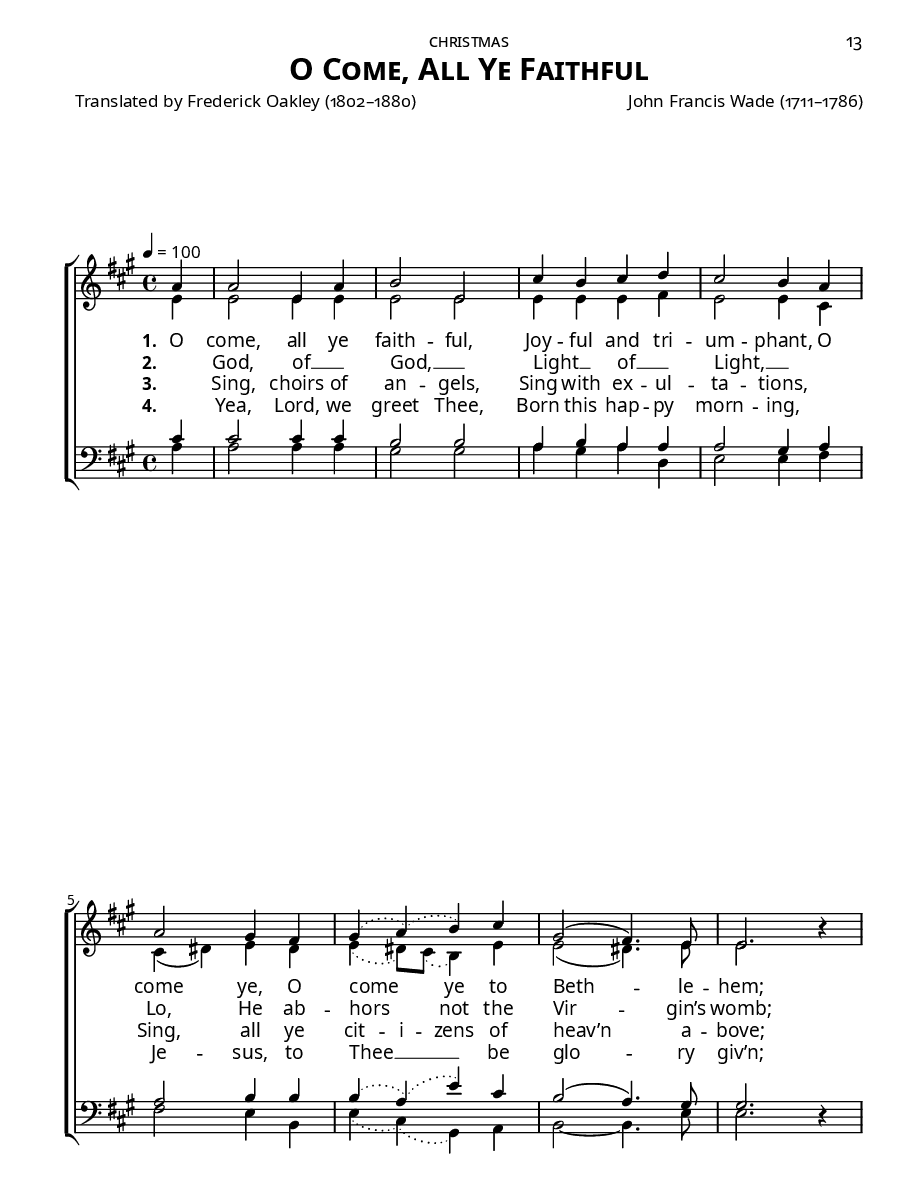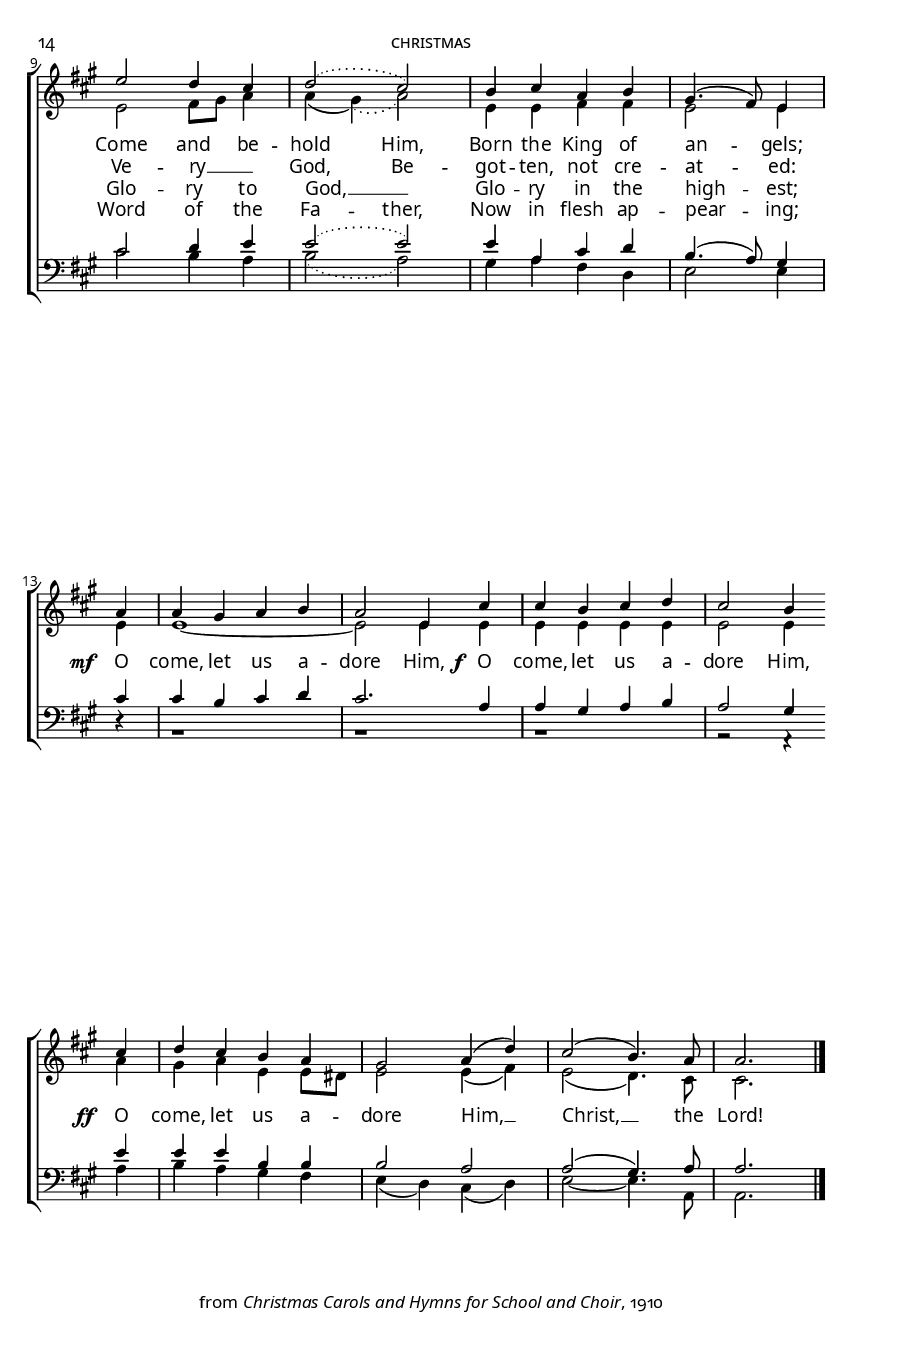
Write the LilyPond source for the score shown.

\version "2.14.2"
\include "util.ly"
\header {
  title = \markup{\override #'(font-name . "Garamond Premier Pro Semibold"){ \abs-fontsize #15 \smallCapsOldStyle"O Come, All Ye Faithful"}}
  poet = \markup\oldStyleNum"Translated by Frederick Oakley (1802–1880)"
  composer = \markup\oldStyleNum"John Francis Wade (1711–1786)"
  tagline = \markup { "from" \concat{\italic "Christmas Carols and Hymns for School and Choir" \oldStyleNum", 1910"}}
}
\paper {
  paper-height = 9\in
  paper-width = 6\in
  indent = 0\in
  %system-system-spacing = #'((basic-distance . 10) (padding . 0))
  %system-system-spacing =
  %  #'((basic-distance . 0)
  %     (minimum-distance . 0)
  %     (padding . -10)
  %     (stretchability . 100))
  ragged-last-bottom = ##f
  ragged-bottom = ##f
  two-sided = ##t
  inner-margin = 0.5\in
  outer-margin = 0.25\in
  top-margin = 0.25\in
  bottom-margin = 0.25\in
  first-page-number = #013
  print-first-page-number = ##t
  headerLine = \markup{\override #'(font-name . "Garamond Premier Pro") \smallCapsOldStyle"christmas"}
  oddHeaderMarkup = \markup\fill-line{
     \override #'(font-name . "Garamond Premier Pro")\abs-fontsize #8.5
     \combine 
        \fill-line{"" \on-the-fly #print-page-number-check-first
        \oldStylePageNum""
        }
        \fill-line{\headerLine}
  }
  evenHeaderMarkup = \markup {
     \override #'(font-name . "Garamond Premier Pro")\abs-fontsize #8.5
     \combine
        \on-the-fly #print-page-number-check-first
        \oldStylePageNum""
        \fill-line{\headerLine}
  }
}
#(set-global-staff-size 15) \paper{ #(define fonts (make-pango-font-tree "GoudyOlSt BT" "Garamond Premier Pro" "Garamond Premier Pro" (/ 15 20))) }
global = {
  \key a \major
  \time 4/4
  \autoBeamOff
  \override DynamicLineSpanner #'staff-padding = #0.0
  \override DynamicLineSpanner #'Y-extent = #'(-0.5 . 1.5)
}

sopMusic = \relative c'' {
  \tempo 4 = 100
  \partial 4 a4 |
  a2 e4 a |
  b2 e, |
  cis'4 b cis d |
  \slurDotted cis2 b4 \bar"" a |
  a2 gis4 fis |
  
  gis( a)( b) cis |
  \slurSolid gis2( fis4.) e8 |
  e2. b'4\rest |
  e2 d4 cis |
  \slurDotted d2( cis) |
  b4 cis a b |
  \slurSolid \partial 4*3 gis4.( fis8) e4 | \break
  
  \partial 4 a4 |
  a gis a b |
  a2 e4 cis'4 |
  cis b cis d |
  cis2 b4 \bar""\break cis |
  
  d cis b a |
  gis2 a4( d) |
  cis2( b4.) a8) |
  \partial 4*3 a2. \bar "|."
}
sopWords = \lyricmode {
  
}

altoMusic = \relative c' {
  \partial 4 e4 |
  e2 e4 e |
  e2 e |
  e4 e e fis |
  e2 e4 cis |
  cis( dis) e dis |
  
  \slurDotted e( dis8[) cis]( b4) e |
  \slurSolid e2( dis4.) e8 |
  e2. s4 |
  e2 fis8[ gis] a4 |
  a( \slurDotted gis)( a2) |
  e4 e fis fis |
  \slurSolid \partial 4*3 e2 e4 |
  
  e4 |
  e1~ |
  e2 e4 e |
  e e e e |
  e2 e4 a |
  
  gis a e e8[ dis] |
  e2 e4( fis) |
  e2( d4.) cis8 |
  \partial 4*3 cis2. \bar "|."
}
altoWords = {
  \dropLyricsV
  \lyricmode {
    \set stanza = #"1. "
    \set ignoreMelismata = ##t
    O come, all ye faith -- ful, Joy -- ful and tri -- um -- phant, O come ye, O come _ ye to Beth -- _ le -- hem; Come and be -- hold Him, Born the King of an -- _ gels;
  }
  \set stanza = \markup\dynamic"mf  "
  \lyricmode {
    \unset ignoreMelismata
    O come, let us a -- dore Him,
  }
  \set stanza = \markup\dynamic" f "
  \lyricmode {
    O come, let us a -- dore Him,
  }
  \set stanza = \markup\dynamic"ff  "
  \lyricmode {
    \raiseLyrics
    O come, let us a -- dore Him, __ Christ, __ the Lord!
  }
}
altoWordsII = \lyricmode {
  \dropLyricsV
  \set stanza = #"2. "
  \set ignoreMelismata = ##t
  _ God, of __ _ God, __ _
  Light __ _ of __ _ Light, __ _ ""
  Lo, He ab -- hors _ not the Vir -- _ gin’s womb;
  Ve -- ry __ _ God,
  Be -- got -- ten, not cre -- at -- _ ed:
}
altoWordsIII = \lyricmode {
  \dropLyricsV
  \set stanza = #"3. "
  \set ignoreMelismata = ##t
  _ Sing, choirs of an -- gels, Sing with ex -- ul -- ta -- tions, ""
  Sing, all ye cit -- i -- zens of heav’n _ a -- bove;
  Glo -- ry to God, __ _ Glo -- ry in the high -- _ est;
}
altoWordsIV = \lyricmode {
  \dropLyricsV
  \set stanza = #"4. "
  \set ignoreMelismata = ##t
  _ Yea, Lord, we greet Thee, Born this hap -- py morn -- ing, ""
  Je -- sus, to Thee __ _ _ be glo -- _ ry giv’n;
  Word of the Fa -- ther, Now in flesh ap -- pear -- _ ing;
}

tenorMusic = \relative c' {
  \partial 4 cis4 |
  cis2 cis4 cis |
  b2 b |
  a4 b a a |
  \slurDotted a2 gis4 a |
  a2 b4 b |
  
  b( a)( e') cis |
  \slurSolid b2( a4.) gis8 |
  gis2. d4\rest |
  cis'2 d4 e |
  \slurDotted e2( e2) |
  e4 a, cis d |
  \slurSolid \partial 4*3 b4.( a8) gis4 |
  
  \partial 4 cis4 |
  cis b cis d |
  cis2. a4 |
  a gis a b |
  a2 gis4 e' |
  
  e e b b |
  b2 a |
  a( gis4.) a8 |
  \partial 4*3 a2. \bar "|."
}
tenorWords = \lyricmode {

}

bassMusic = \relative c' {
  \partial 4 a4 |
  a2 a4 a |
  gis2 gis |
  a4 gis a d, |
  \slurDotted e2 e4 fis |
  fis2 e4 b |
  
  e( cis)( gis) a |
  b2~b4. e8 |
  e2. s4 |
  cis'2 b4 a |
  b2( a2) |
  gis4 a fis d |
  \partial 4*3 e2 e4 |
  
  \slurSolid \partial 4 d\rest |
  g,1\rest |
  g1\rest |
  g1\rest |
  g2\rest f4\rest a'4 |
  
  b a gis fis |
  e( d) cis( d) |
  e2~e4. a,8 |
  \partial 4*3 a2. \bar "|."
}
bassWords = \lyricmode {

}

\score {
  <<
   \new ChoirStaff <<
%    \new Lyrics = sopranos \with { \override VerticalAxisGroup #'nonstaff-relatedstaff-spacing = #'((basic-distance . 1)) }
    \new Staff = women <<
      \new Voice = "sopranos" { \voiceOne << \global \sopMusic >> }
      \new Voice = "altos" { \voiceTwo << \global \altoMusic >> }
    >>
    \new Lyrics \with { alignAboveContext = #"women" \override VerticalAxisGroup #'nonstaff-relatedstaff-spacing = #'((basic-distance . 1))} \lyricsto "sopranos" \sopWords
    \new Lyrics = "altosIV"  \with { alignBelowContext = #"women" } \lyricsto "sopranos" \altoWordsIV
    \new Lyrics = "altosIII"  \with { alignBelowContext = #"women" } \lyricsto "sopranos" \altoWordsIII
    \new Lyrics = "altosII"  \with { alignBelowContext = #"women" } \lyricsto "sopranos" \altoWordsII
    \new Lyrics = "altos"  \with { alignBelowContext = #"women" } \lyricsto "sopranos" \altoWords
   \new Staff = men <<
      \clef bass
      \new Voice = "tenors" { \voiceOne << \global \tenorMusic >> }
      \new Voice = "basses" { \voiceTwo << \global \bassMusic >> }
    >>
    \new Lyrics \with { alignAboveContext = #"men" \override VerticalAxisGroup #'nonstaff-relatedstaff-spacing = #'((basic-distance . 1)) } \lyricsto "tenors" \tenorWords
    \new Lyrics \with { alignBelowContext = #"men" \override VerticalAxisGroup #'nonstaff-relatedstaff-spacing = #'((basic-distance . 1)) } \lyricsto "basses" \bassWords
  >>
%    \new PianoStaff << \new Staff { \new Voice { \pianoRH } } \new Staff { \clef "bass" \pianoLH } >>
  >>
  \layout {
    \context {
      \Score
      %\override SpacingSpanner #'base-shortest-duration = #(ly:make-moment 1 8)
      %\override SpacingSpanner #'common-shortest-duration = #(ly:make-moment 1 4)
    }
    \context {
      % Remove all empty staves
      % \Staff \RemoveEmptyStaves \override VerticalAxisGroup #'remove-first = ##t
    }
  }
}
